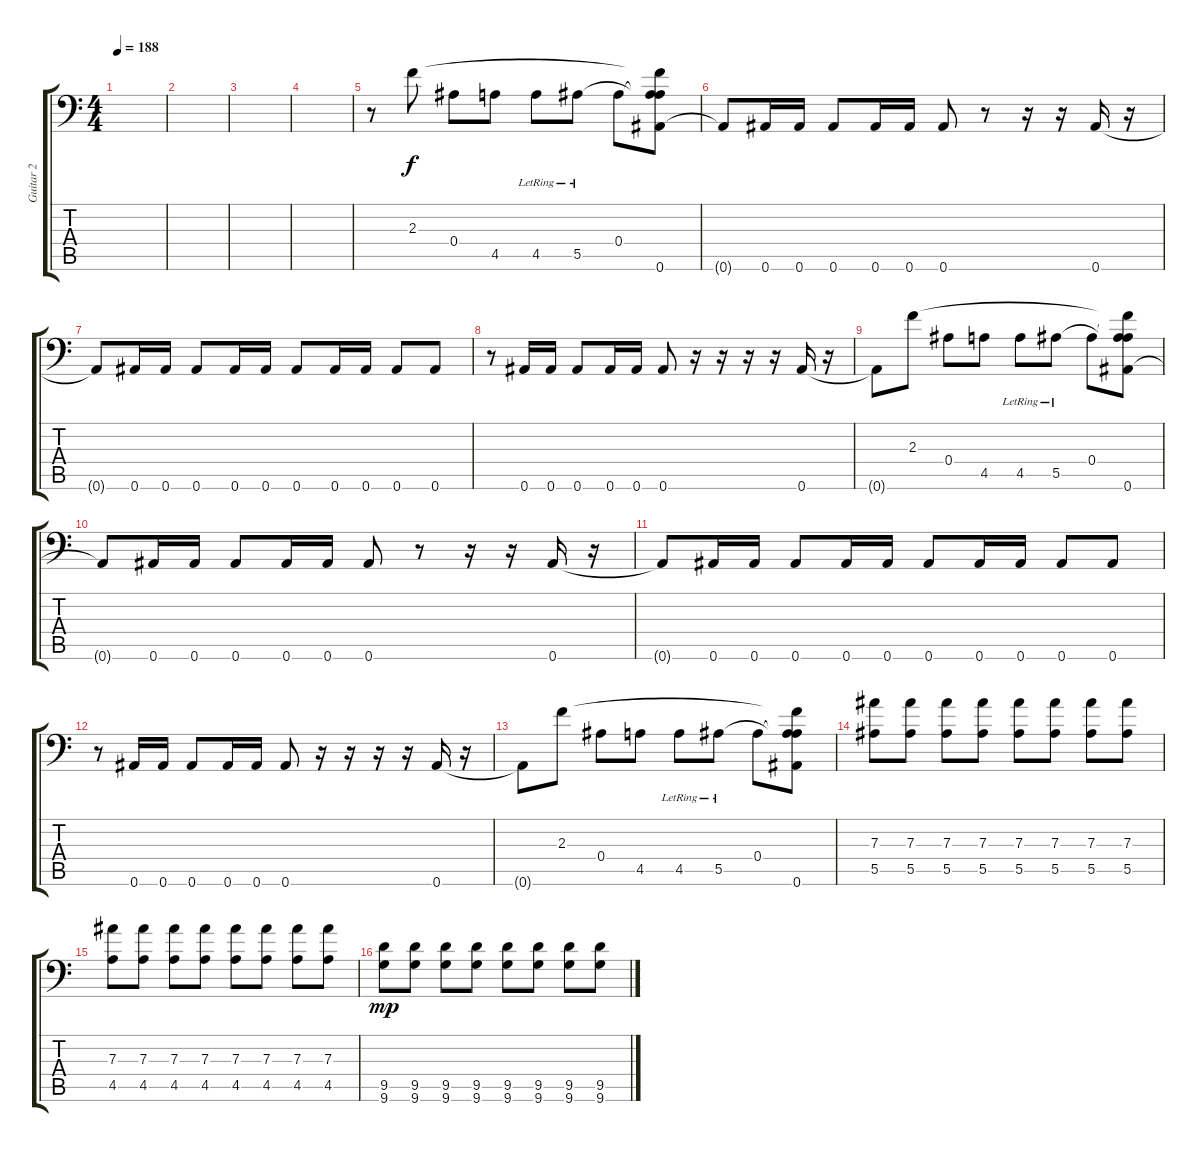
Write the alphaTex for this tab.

\track ("Guitar 2" "Guitar 2") {instrument distortionguitar}
\staff {score tabs}
\tuning (C4 G3 Eb3 Bb2 F2 Bb1) {hide}
\ts (4 4)
\tempo 188
\clef f4
\ks c
|
|
|
|
r.8 2.3.8 0.4.8 4.5.8 4.5{lr}.8 5.5{lr}.8 0.4.8 (2.3{t} 0.4{t} 5.5{t} 0.6).8 |
0.6{t}.8 0.6.16 0.6.16 0.6.8 0.6.16 0.6.16 0.6.8 r.8 r.16 r.16 0.6.16 r.16 |
0.6{t}.8 0.6.16 0.6.16 0.6.8 0.6.16 0.6.16 0.6.8 0.6.16 0.6.16 0.6.8 0.6.8 |
r.8 0.6.16 0.6.16 0.6.8 0.6.16 0.6.16 0.6.8 r.16 r.16 r.16 r.16 0.6.16 r.16 |
0.6{t}.8 2.3.8 0.4.8 4.5.8 4.5{lr}.8 5.5{lr}.8 0.4.8 (2.3{t} 0.4{t} 5.5{t} 0.6).8 |
0.6{t}.8 0.6.16 0.6.16 0.6.8 0.6.16 0.6.16 0.6.8 r.8 r.16 r.16 0.6.16 r.16 |
0.6{t}.8 0.6.16 0.6.16 0.6.8 0.6.16 0.6.16 0.6.8 0.6.16 0.6.16 0.6.8 0.6.8 |
r.8 0.6.16 0.6.16 0.6.8 0.6.16 0.6.16 0.6.8 r.16 r.16 r.16 r.16 0.6.16 r.16 |
0.6{t}.8 2.3.8 0.4.8 4.5.8 4.5{lr}.8 5.5{lr}.8 0.4.8 (2.3{t} 0.4{t} 5.5{t} 0.6).8 |
(7.3 5.5).8 (7.3 5.5).8 (7.3 5.5).8 (7.3 5.5).8 (7.3 5.5).8 (7.3 5.5).8 (7.3 5.5).8 (7.3 5.5).8 |
(7.3 4.5).8 (7.3 4.5).8 (7.3 4.5).8 (7.3 4.5).8 (7.3 4.5).8 (7.3 4.5).8 (7.3 4.5).8 (7.3 4.5).8 |
(9.5 9.6).8{dy mp} (9.5 9.6).8 (9.5 9.6).8 (9.5 9.6).8 (9.5 9.6).8 (9.5 9.6).8 (9.5 9.6).8 (9.5 9.6).8
